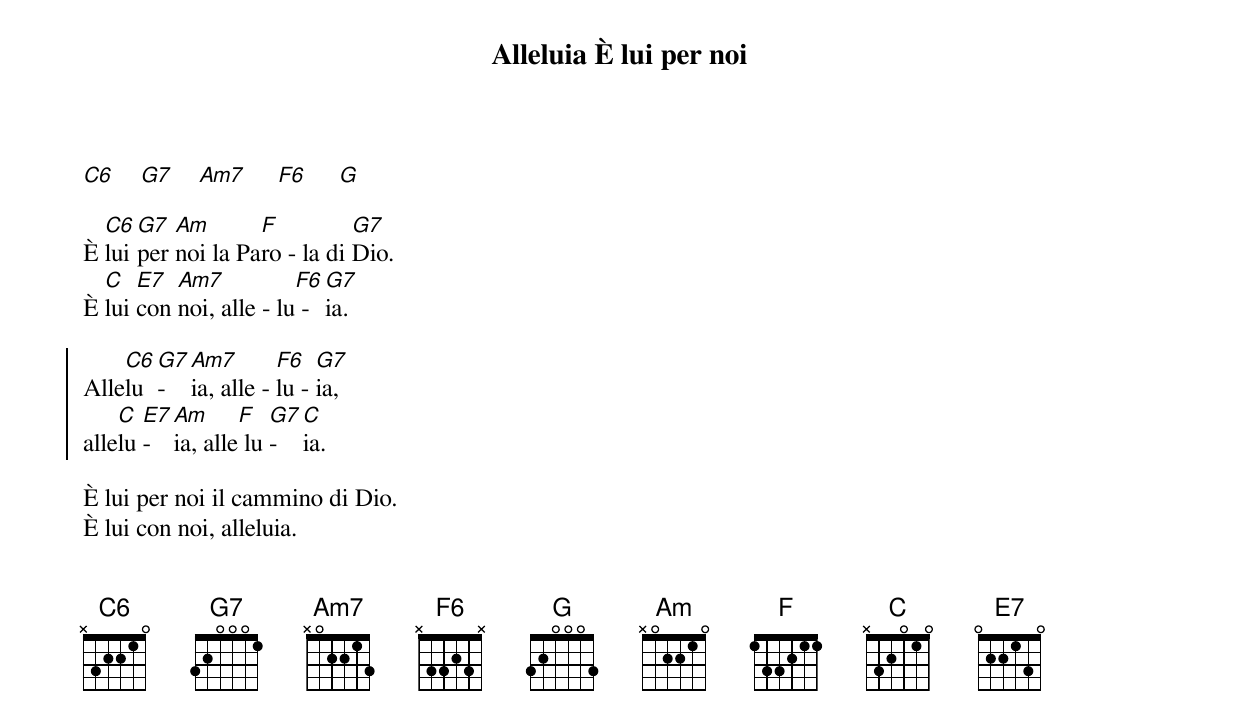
{title:Alleluia È lui per noi}

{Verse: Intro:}
[C6]    [G7]    [Am7]     [F6]     [G]

È [C6]lui [G7]per [Am]noi la Pa[F]ro - la di [G7]Dio.
È [C]lui [E7]con [Am7]noi, alle - lu[F6] - [G7]ia.

{soc}
Alle[C6]lu [G7]- [Am7]ia, alle - [F6]lu - [G7]ia,
alle[C]lu [E7]- [Am]ia, alle[F] lu [G7]- [C]ia.
{eoc}

È lui per noi il cammino di Dio.
È lui con noi, alleluia.

{soc}

{eoc}
